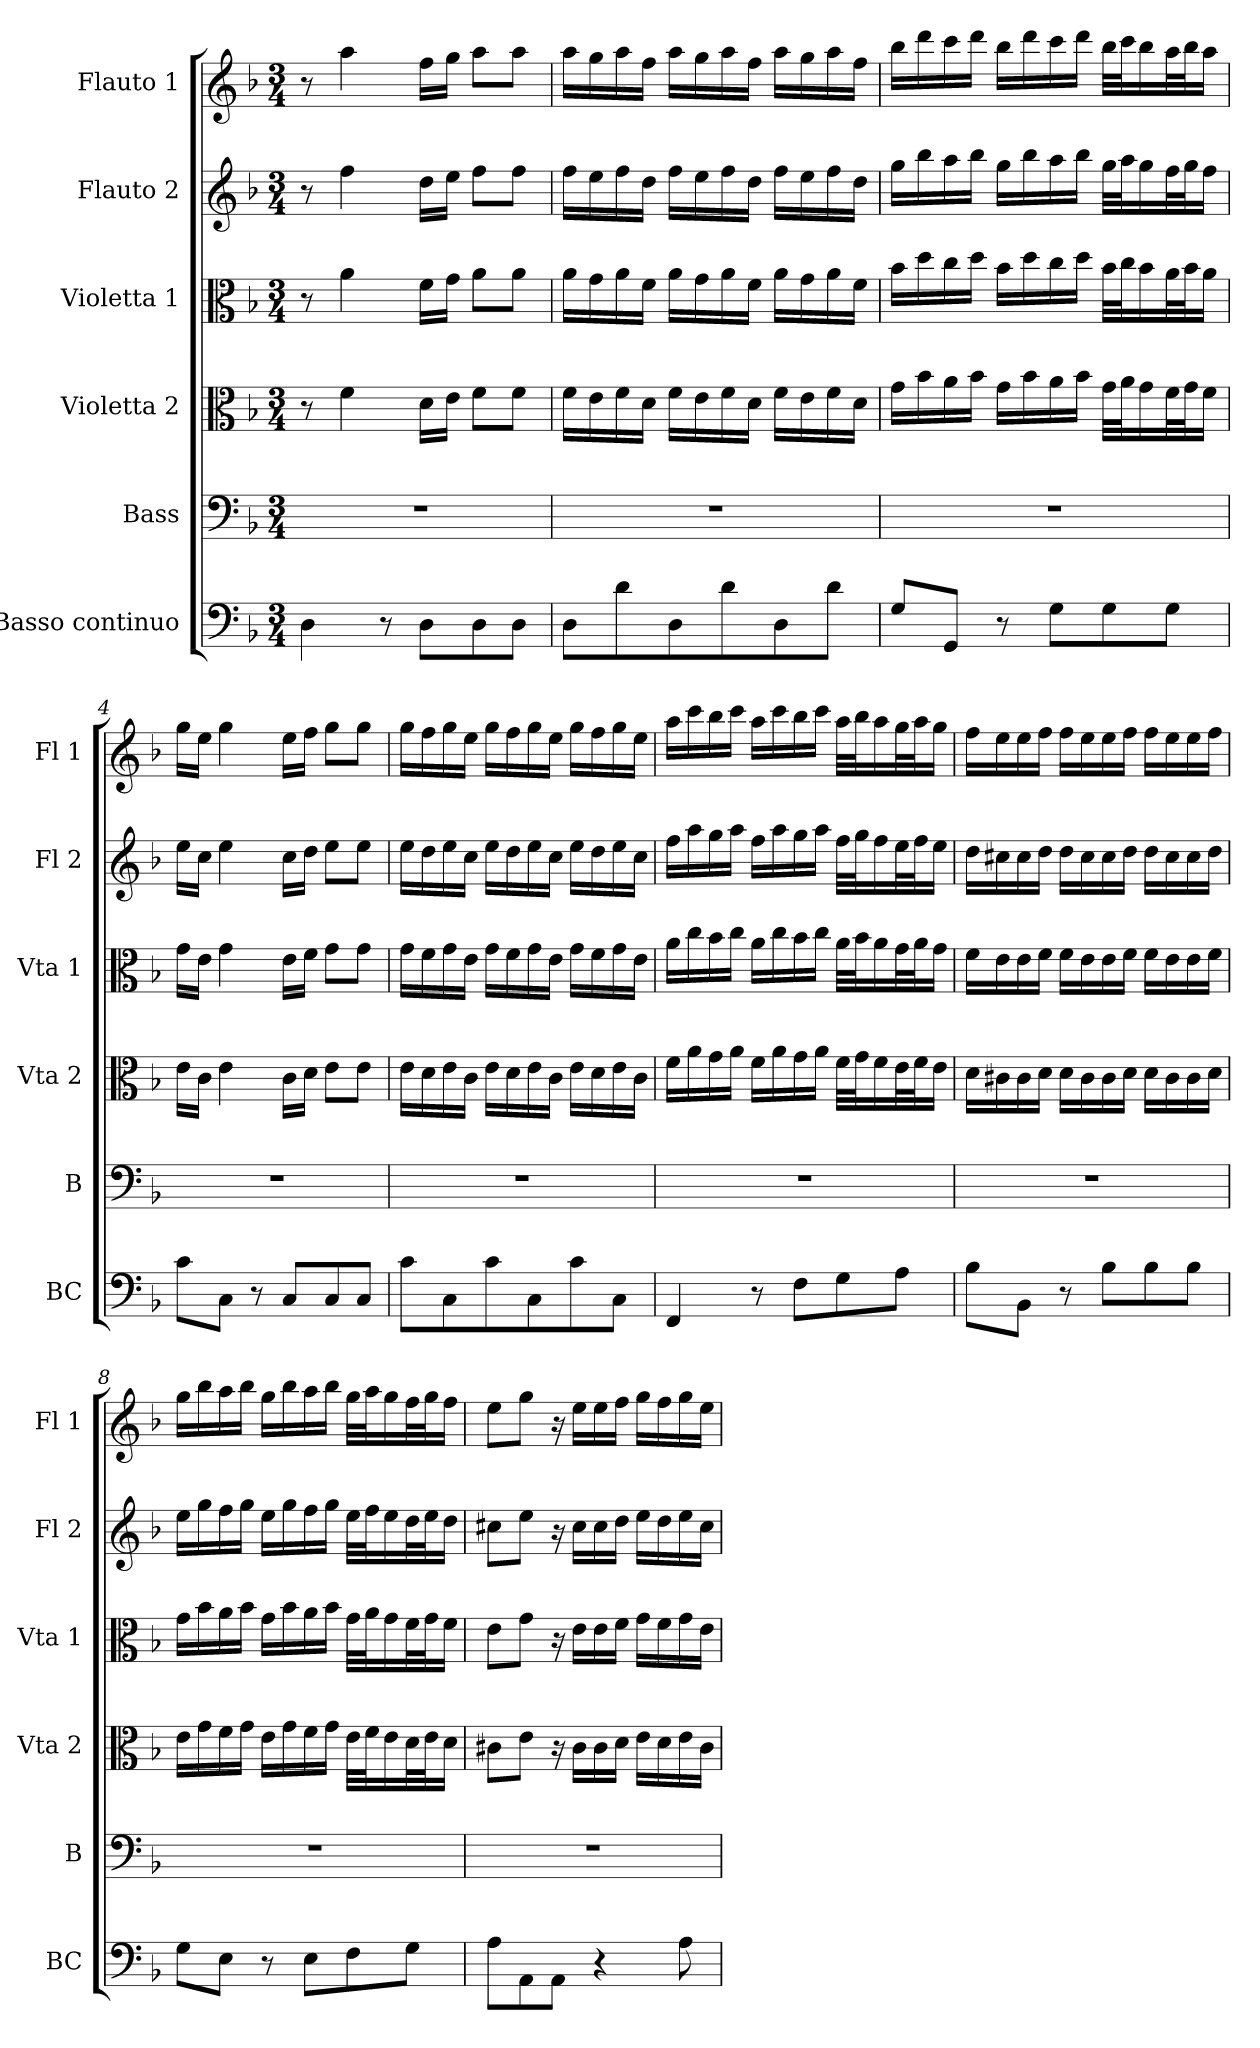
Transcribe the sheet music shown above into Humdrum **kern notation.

**kern	**kern	**kern	**kern	**kern	**kern
*part6	*part5	*part4	*part3	*part2	*part1
*staff6	*staff5	*staff4	*staff3	*staff2	*staff1
*I"Basso continuo	*I"Bass	*I"Violetta 2	*I"Violetta 1	*I"Flauto 2	*I"Flauto 1
*I'BC	*I'B	*I'Vta 2	*I'Vta 1	*I'Fl 2	*I'Fl 1
*clefF4	*clefF4	*clefC3	*clefC3	*clefG2	*clefG2
*ITrd7c12	*	*	*	*	*
*k[b-]	*k[b-]	*k[b-]	*k[b-]	*k[b-]	*k[b-]
*F:	*F:	*F:	*F:	*F:	*F:
*M3/4	*M3/4	*M3/4	*M3/4	*M3/4	*M3/4
=1	=1	=1	=1	=1	=1
4DD\	2.r	8r	8r	8r	8r
.	.	4f\	4a\	4ff\	4aa\
8r	.	.	.	.	.
8DD\L	.	16d\LL	16f\LL	16dd\LL	16ff\LL
.	.	16e\JJ	16g\JJ	16ee\JJ	16gg\JJ
8DD\	.	8f\L	8a\L	8ff\L	8aa\L
8DD\J	.	8f\J	8a\J	8ff\J	8aa\J
=2	=2	=2	=2	=2	=2
8DD\L	2.r	16f\LL	16a\LL	16ff\LL	16aa\LL
.	.	16e\	16g\	16ee\	16gg\
8D\	.	16f\	16a\	16ff\	16aa\
.	.	16d\JJ	16f\JJ	16dd\JJ	16ff\JJ
8DD\	.	16f\LL	16a\LL	16ff\LL	16aa\LL
.	.	16e\	16g\	16ee\	16gg\
8D\	.	16f\	16a\	16ff\	16aa\
.	.	16d\JJ	16f\JJ	16dd\JJ	16ff\JJ
8DD\	.	16f\LL	16a\LL	16ff\LL	16aa\LL
.	.	16e\	16g\	16ee\	16gg\
8D\J	.	16f\	16a\	16ff\	16aa\
.	.	16d\JJ	16f\JJ	16dd\JJ	16ff\JJ
=3	=3	=3	=3	=3	=3
8GG/L	2.r	16g\LL	16b-\LL	16gg\LL	16bb-\LL
.	.	16b-\	16dd\	16bb-\	16ddd\
8GGG/J	.	16a\	16cc\	16aa\	16ccc\
.	.	16b-\JJ	16dd\JJ	16bb-\JJ	16ddd\JJ
8r	.	16g\LL	16b-\LL	16gg\LL	16bb-\LL
.	.	16b-\	16dd\	16bb-\	16ddd\
8GG\L	.	16a\	16cc\	16aa\	16ccc\
.	.	16b-\JJ	16dd\JJ	16bb-\JJ	16ddd\JJ
8GG\	.	32g\LLL	32b-\LLL	32gg\LLL	32bb-\LLL
.	.	32a\J	32cc\J	32aa\J	32ccc\J
.	.	16g\	16b-\	16gg\	16bb-\
8GG\J	.	32f\L	32a\L	32ff\L	32aa\L
.	.	32g\J	32b-\J	32gg\J	32bb-\J
.	.	16f\JJ	16a\JJ	16ff\JJ	16aa\JJ
=4	=4	=4	=4	=4	=4
8C\L	2.r	16e\LL	16g\LL	16ee\LL	16gg\LL
.	.	16c\JJ	16e\JJ	16cc\JJ	16ee\JJ
8CC\J	.	4e\	4g\	4ee\	4gg\
8r	.	.	.	.	.
8CC/L	.	16c\LL	16e\LL	16cc\LL	16ee\LL
.	.	16d\JJ	16f\JJ	16dd\JJ	16ff\JJ
8CC/	.	8e\L	8g\L	8ee\L	8gg\L
8CC/J	.	8e\J	8g\J	8ee\J	8gg\J
=5	=5	=5	=5	=5	=5
8C\L	2.r	16e\LL	16g\LL	16ee\LL	16gg\LL
.	.	16d\	16f\	16dd\	16ff\
8CC\	.	16e\	16g\	16ee\	16gg\
.	.	16c\JJ	16e\JJ	16cc\JJ	16ee\JJ
8C\	.	16e\LL	16g\LL	16ee\LL	16gg\LL
.	.	16d\	16f\	16dd\	16ff\
8CC\	.	16e\	16g\	16ee\	16gg\
.	.	16c\JJ	16e\JJ	16cc\JJ	16ee\JJ
8C\	.	16e\LL	16g\LL	16ee\LL	16gg\LL
.	.	16d\	16f\	16dd\	16ff\
8CC\J	.	16e\	16g\	16ee\	16gg\
.	.	16c\JJ	16e\JJ	16cc\JJ	16ee\JJ
!!LO:LB:g=z
=6	=6	=6	=6	=6	=6
4FFF/	2.r	16f\LL	16a\LL	16ff\LL	16aa\LL
.	.	16a\	16cc\	16aa\	16ccc\
.	.	16g\	16b-\	16gg\	16bb-\
.	.	16a\JJ	16cc\JJ	16aa\JJ	16ccc\JJ
8r	.	16f\LL	16a\LL	16ff\LL	16aa\LL
.	.	16a\	16cc\	16aa\	16ccc\
8FF\L	.	16g\	16b-\	16gg\	16bb-\
.	.	16a\JJ	16cc\JJ	16aa\JJ	16ccc\JJ
8GG\	.	32f\LLL	32a\LLL	32ff\LLL	32aa\LLL
.	.	32g\J	32b-\J	32gg\J	32bb-\J
.	.	16f\	16a\	16ff\	16aa\
8AA\J	.	32e\L	32g\L	32ee\L	32gg\L
.	.	32f\J	32a\J	32ff\J	32aa\J
.	.	16e\JJ	16g\JJ	16ee\JJ	16gg\JJ
=7	=7	=7	=7	=7	=7
8BB-\L	2.r	16d\LL	16f\LL	16dd\LL	16ff\LL
.	.	16c#X\	16e\	16cc#X\	16ee\
8BBB-\J	.	16c#\	16e\	16cc#\	16ee\
.	.	16d\JJ	16f\JJ	16dd\JJ	16ff\JJ
8r	.	16d\LL	16f\LL	16dd\LL	16ff\LL
.	.	16c#\	16e\	16cc#\	16ee\
8BB-\L	.	16c#\	16e\	16cc#\	16ee\
.	.	16d\JJ	16f\JJ	16dd\JJ	16ff\JJ
8BB-\	.	16d\LL	16f\LL	16dd\LL	16ff\LL
.	.	16c#\	16e\	16cc#\	16ee\
8BB-\J	.	16c#\	16e\	16cc#\	16ee\
.	.	16d\JJ	16f\JJ	16dd\JJ	16ff\JJ
=8	=8	=8	=8	=8	=8
8GG\L	2.r	16e\LL	16g\LL	16ee\LL	16gg\LL
.	.	16g\	16b-\	16gg\	16bb-\
8EE\J	.	16f\	16a\	16ff\	16aa\
.	.	16g\JJ	16b-\JJ	16gg\JJ	16bb-\JJ
8r	.	16e\LL	16g\LL	16ee\LL	16gg\LL
.	.	16g\	16b-\	16gg\	16bb-\
8EE\L	.	16f\	16a\	16ff\	16aa\
.	.	16g\JJ	16b-\JJ	16gg\JJ	16bb-\JJ
8FF\	.	32e\LLL	32g\LLL	32ee\LLL	32gg\LLL
.	.	32f\J	32a\J	32ff\J	32aa\J
.	.	16e\	16g\	16ee\	16gg\
8GG\J	.	32d\L	32f\L	32dd\L	32ff\L
.	.	32e\J	32g\J	32ee\J	32gg\J
.	.	16d\JJ	16f\JJ	16dd\JJ	16ff\JJ
=9	=9	=9	=9	=9	=9
8AA\L	2.r	8c#X\L	8e\L	8cc#X\L	8ee\L
8AAA\	.	8e\J	8g\J	8ee\J	8gg\J
8AAA\J	.	16r	16r	16r	16r
.	.	16c#\LL	16e\LL	16cc#\LL	16ee\LL
4r	.	16c#\	16e\	16cc#\	16ee\
.	.	16d\JJ	16f\JJ	16dd\JJ	16ff\JJ
.	.	16e\LL	16g\LL	16ee\LL	16gg\LL
.	.	16d\	16f\	16dd\	16ff\
8AA\	.	16e\	16g\	16ee\	16gg\
.	.	16c#\JJ	16e\JJ	16cc#\JJ	16ee\JJ
=	=	=	=	=	=
*-	*-	*-	*-	*-	*-
